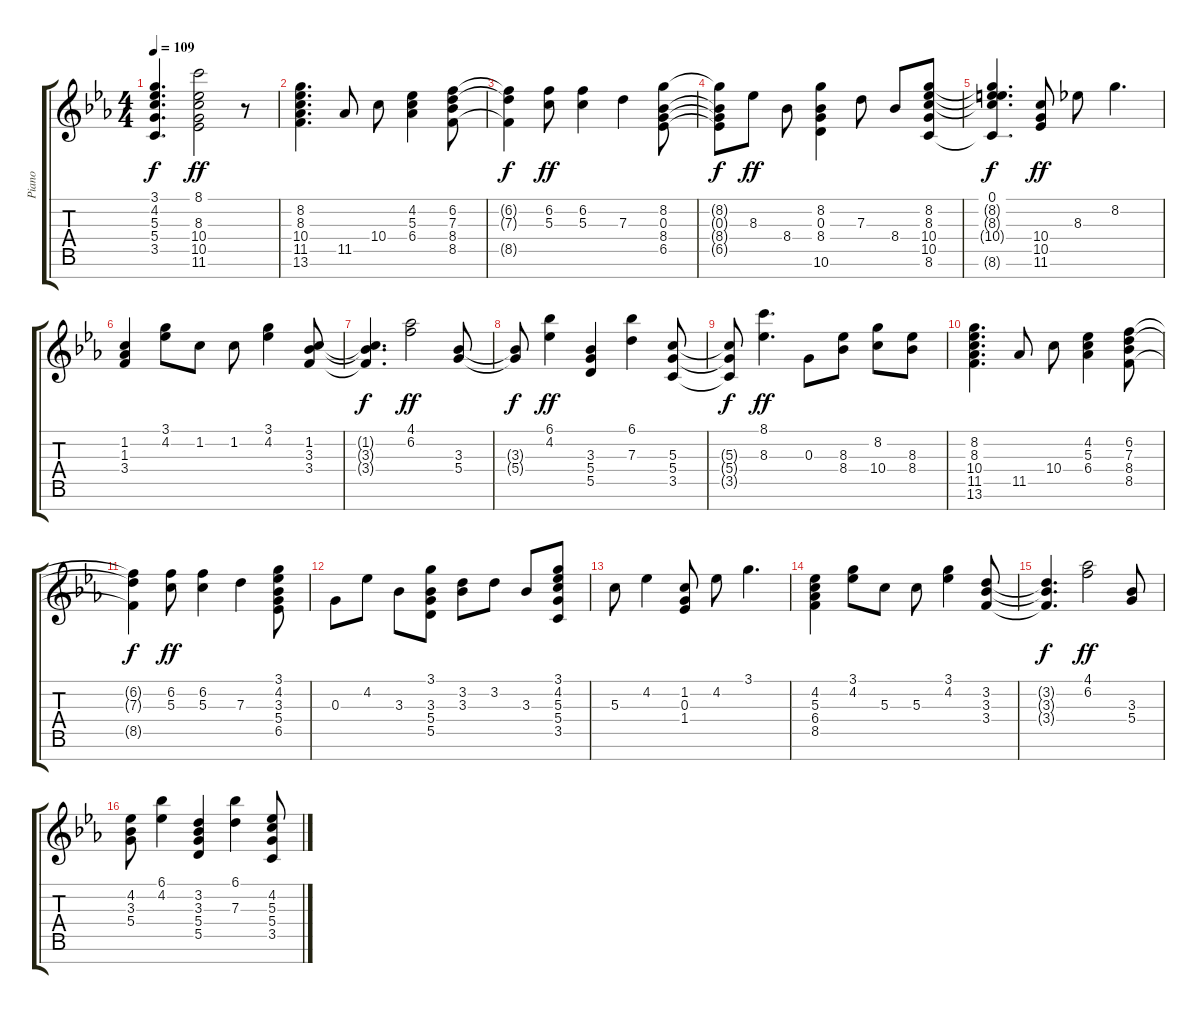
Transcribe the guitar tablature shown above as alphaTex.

\track ("Piano" "Piano") {instrument electricguitarjazz}
\staff {score tabs}
\tuning (E4 B3 G3 D3 A2 E2 B1) {hide}
\ts (4 4)
\tempo 109
\clef g2
\ks eb
(3.1{t} 4.2{t} 5.3{t} 5.4{t} 3.5{t}).4{d dy f} (8.1 8.3 10.4 10.5 11.6).2{dy ff} r.8 |
(8.2 8.3 10.4 11.5 13.6).4{d} 11.5.8 10.4.8 (4.2 5.3 6.4).4 (6.2 7.3 8.4 8.5).8 |
(6.2{t} 7.3{t} 8.5{t}).4{dy f} (6.2 5.3).8{dy ff} (6.2 5.3).4 7.3.4 (8.2 0.3 8.4 6.5).8 |
(8.2{t} 0.3{t} 8.4{t} 6.5{t}).8{dy f} 8.3.8{dy ff} 8.4.8 (8.2 0.3 8.4 10.6).4 7.3.8 8.4.8 (8.2 8.3 10.4 10.5 8.6).8 |
(0.1 8.2{t} 8.3{t} 10.4{t} 8.6{t}).4{d dy f} (10.4 10.5 11.6).8{dy ff} 8.3.8 8.2.4{d} |
(1.2 1.3 3.4).4 (3.1 4.2).8 1.2.8 1.2.8 (3.1 4.2).4 (1.2 3.3 3.4).8 |
(1.2{t} 3.3{t} 3.4{t}).4{d dy f} (4.1 6.2).2{dy ff} (3.3 5.4).8 |
(3.3{t} 5.4{t}).8{dy f} (6.1 4.2).4{dy ff} (3.3 5.4 5.5).4 (6.1 7.3).4 (5.3 5.4 3.5).8 |
(5.3{t} 5.4{t} 3.5{t}).8{dy f} (8.1 8.3).4{d dy ff} 0.3.8 (8.3 8.4).8 (8.2 10.4).8 (8.3 8.4).8 |
(8.2 8.3 10.4 11.5 13.6).4{d} 11.5.8 10.4.8 (4.2 5.3 6.4).4 (6.2 7.3 8.4 8.5).8 |
(6.2{t} 7.3{t} 8.5{t}).4{dy f} (6.2 5.3).8{dy ff} (6.2 5.3).4 7.3.4 (3.1 4.2 3.3 5.4 6.5).8 |
0.3.8 4.2.8 3.3.8 (3.1 3.3 5.4 5.5).8 (3.2 3.3).8 3.2.8 3.3.8 (3.1 4.2 5.3 5.4 3.5).8 |
5.3.8 4.2.4 (1.2 0.3 1.4).8 4.2.8 3.1.4{d} |
(4.2 5.3 6.4 8.5).4 (3.1 4.2).8 5.3.8 5.3.8 (3.1 4.2).4 (3.2 3.3 3.4).8 |
(3.2{t} 3.3{t} 3.4{t}).4{d dy f} (4.1 6.2).2{dy ff} (3.3 5.4).8 |
(4.2 3.3 5.4).8 (6.1 4.2).4 (3.2 3.3 5.4 5.5).4 (6.1 7.3).4 (4.2 5.3 5.4 3.5).8
